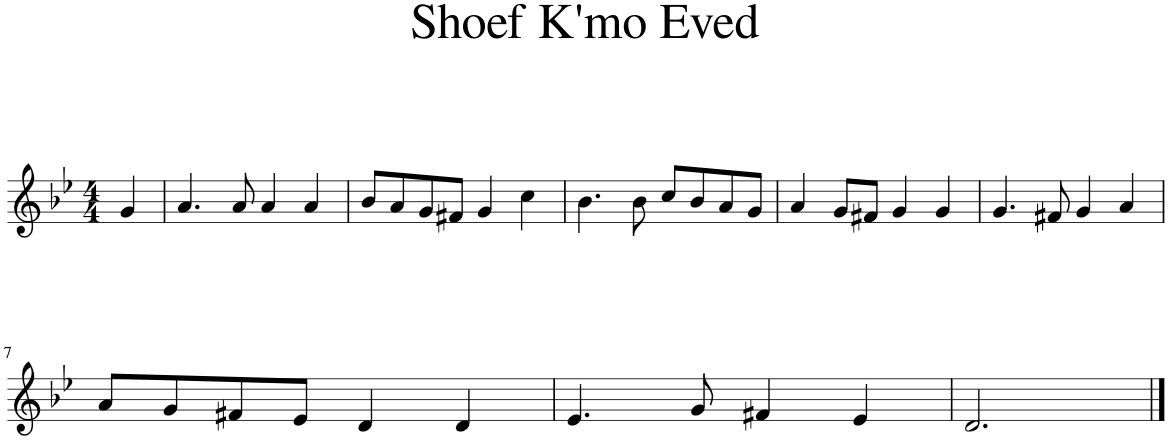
**kern
*part1
*staff1
*I"Bb Trumpet
*I'Bb Tpt.
*clefG2
*Trd1c2
*k[b-e-]
*M4/4
=1
4g/
=2
4.a/
8a/
4a/
4a/
=3
8b-/L
8a/
8g/
8f#X/J
4g/
4cc\
=4
4.b-\
8b-\
8cc/L
8b-/
8a/
8g/J
=5
4a/
8g/L
8f#X/J
4g/
4g/
=6
4.g/
8f#X/
4g/
4a/
!!LO:LB:g=z
=7
8a/L
8g/
8f#X/
8e-/J
4d/
4d/
=8
4.e-/
8g/
4f#X/
4e-/
=9
2.d/
==
*-
